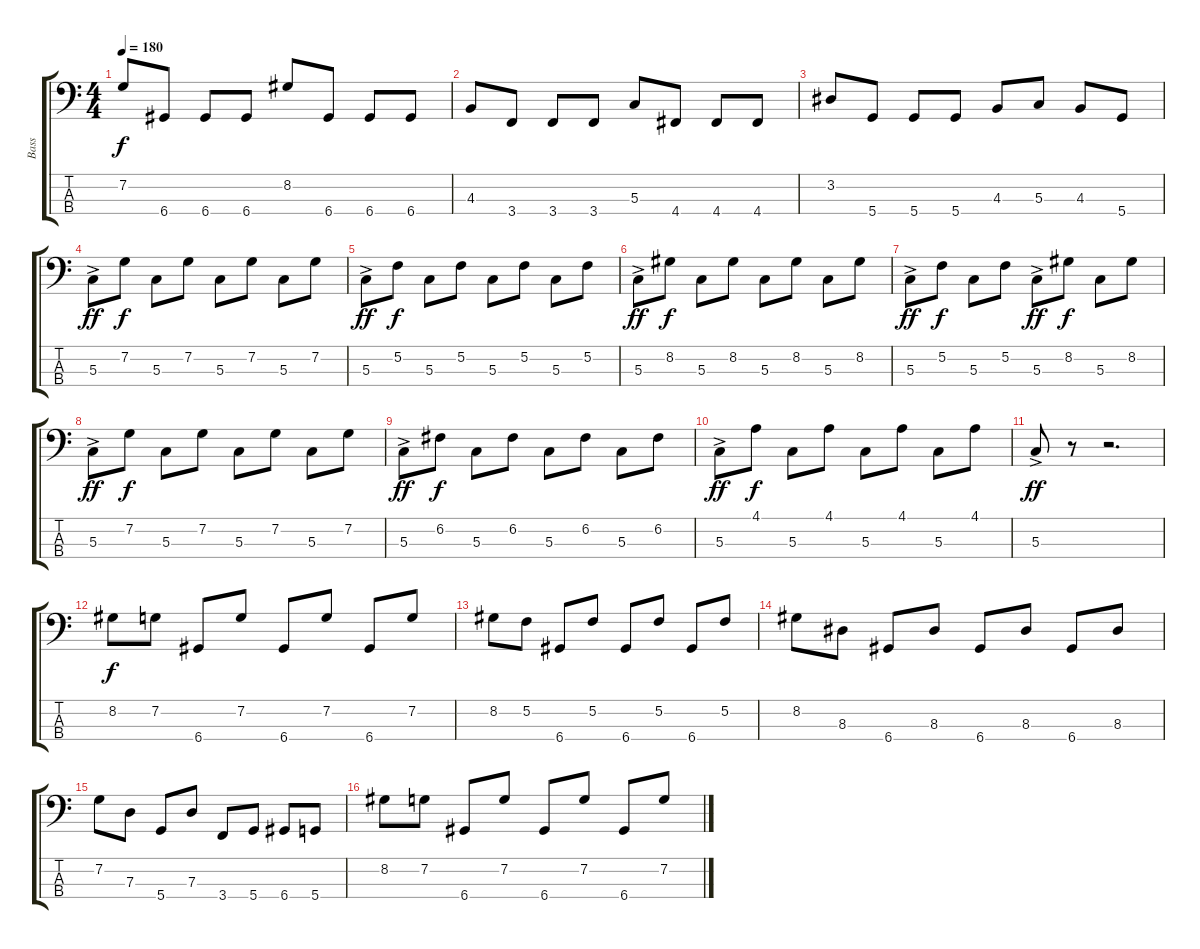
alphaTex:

\track ("Bass" "Bass") {instrument electricbassfinger}
\staff {score tabs}
\tuning (F2 C2 G1 D1) {hide}
\ts (4 4)
\tempo 180
\clef f4
\ks c
7.2.8{dy f} 6.4.8 6.4.8 6.4.8 8.2.8 6.4.8 6.4.8 6.4.8 |
4.3.8 3.4.8 3.4.8 3.4.8 5.3.8 4.4.8 4.4.8 4.4.8 |
3.2.8 5.4.8 5.4.8 5.4.8 4.3.8 5.3.8 4.3.8 5.4.8 |
5.3{ac}.8{dy ff} 7.2.8{dy f} 5.3.8 7.2.8 5.3.8 7.2.8 5.3.8 7.2.8 |
5.3{ac}.8{dy ff} 5.2.8{dy f} 5.3.8 5.2.8 5.3.8 5.2.8 5.3.8 5.2.8 |
5.3{ac}.8{dy ff} 8.2.8{dy f} 5.3.8 8.2.8 5.3.8 8.2.8 5.3.8 8.2.8 |
5.3{ac}.8{dy ff} 5.2.8{dy f} 5.3.8 5.2.8 5.3{ac}.8{dy ff} 8.2.8{dy f} 5.3.8 8.2.8 |
5.3{ac}.8{dy ff} 7.2.8{dy f} 5.3.8 7.2.8 5.3.8 7.2.8 5.3.8 7.2.8 |
5.3{ac}.8{dy ff} 6.2.8{dy f} 5.3.8 6.2.8 5.3.8 6.2.8 5.3.8 6.2.8 |
5.3{ac}.8{dy ff} 4.1.8{dy f} 5.3.8 4.1.8 5.3.8 4.1.8 5.3.8 4.1.8 |
5.3{ac}.8{dy ff} r.8 r.2{d} |
8.2.8{dy f} 7.2.8 6.4.8 7.2.8 6.4.8 7.2.8 6.4.8 7.2.8 |
8.2.8 5.2.8 6.4.8 5.2.8 6.4.8 5.2.8 6.4.8 5.2.8 |
8.2.8 8.3.8 6.4.8 8.3.8 6.4.8 8.3.8 6.4.8 8.3.8 |
7.2.8 7.3.8 5.4.8 7.3.8 3.4.8 5.4.8 6.4.8 5.4.8 |
8.2.8 7.2.8 6.4.8 7.2.8 6.4.8 7.2.8 6.4.8 7.2.8
